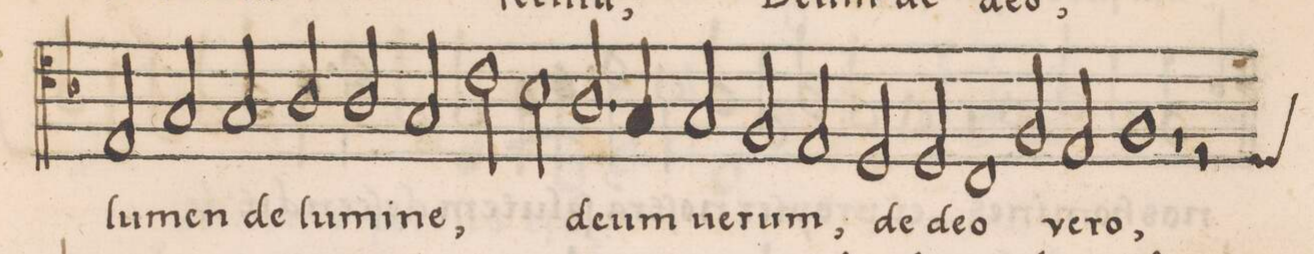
**kern	**text
*I"TENOR	*
*clefC4	*
*k[b-]	*
*M2/1	*
2E/	lu-
2G/	-men
2G/	de
=38-	=38-
2A/	lu-
2A/	-mi-
2G/	-ne,
2c\	.
=39-	=39-
2B-\	.
2.A/	de-
4G/	-um
2G/	ue-
=40-	=40-
2F/	-rum,
2E/	.
2D/	de
2D/	de-
=41-	=41-
1C	-o
2F/	ve-
2E/	.
=42-	=42-
*custos:D	*
1F	-ro,
*-	*-
